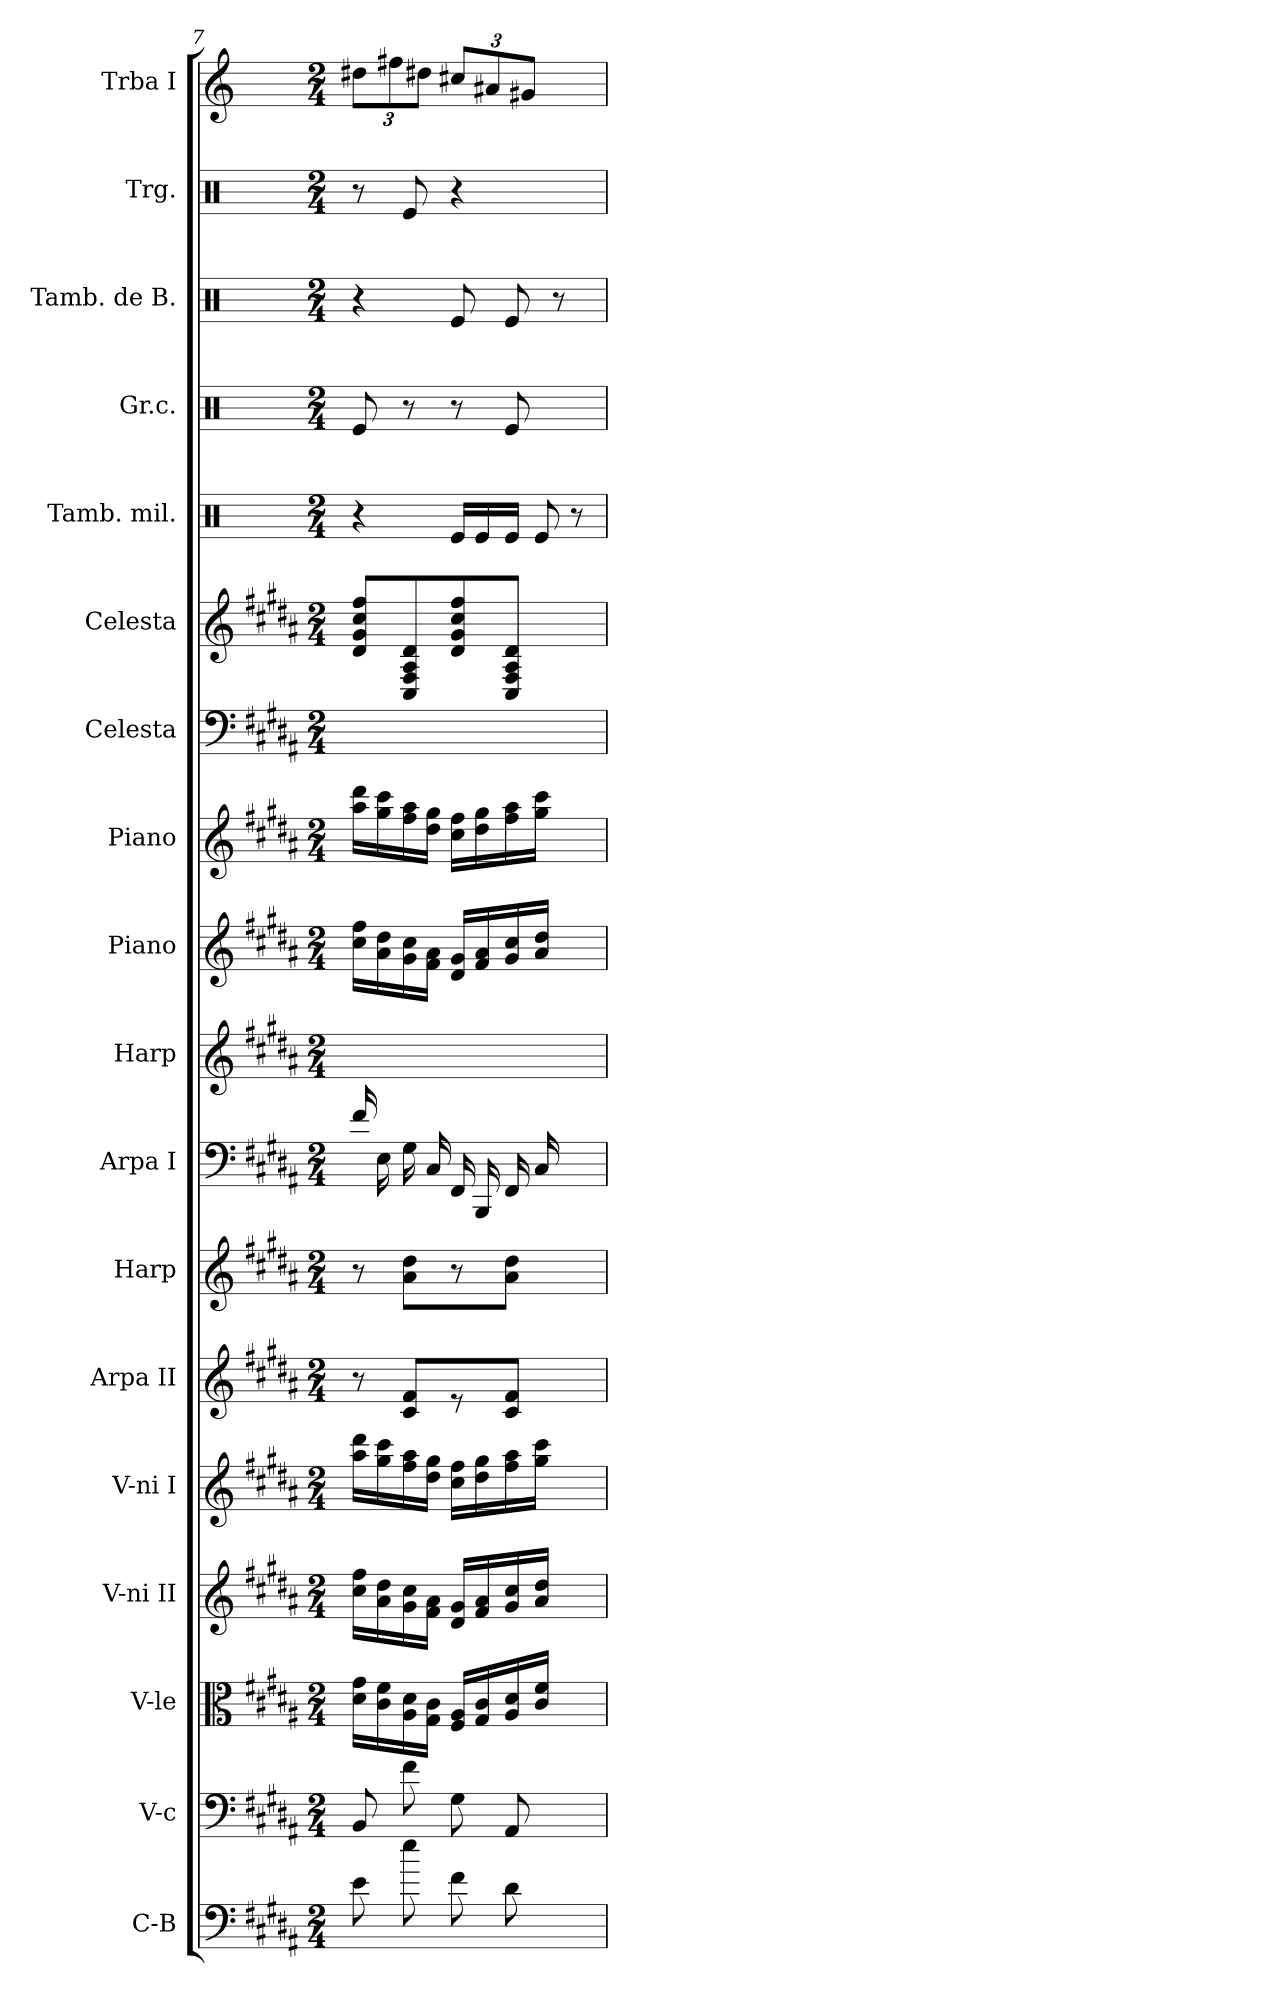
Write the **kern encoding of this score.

**kern	**kern	**kern	**kern	**kern	**kern	**kern	**kern	**kern	**kern	**kern	**kern	**kern	**kern	**kern	**kern	**kern	**kern
*part18	*part17	*part16	*part15	*part14	*part13	*part12	*part11	*part10	*part9	*part8	*part7	*part6	*part5	*part4	*part3	*part2	*part1
*staff18	*staff17	*staff16	*staff15	*staff14	*staff13	*staff12	*staff11	*staff10	*staff9	*staff8	*staff7	*staff6	*staff5	*staff4	*staff3	*staff2	*staff1
*I"C-B	*I"V-c	*I"V-le	*I"V-ni II	*I"V-ni I	*I"Arpa II	*I"Harp	*I"Arpa I	*I"Harp	*I"Piano	*I"Piano	*I"Celesta	*I"Celesta	*I"Tamb. mil.	*I"Gr.c.	*I"Tamb. de B.	*I"Trg.	*I"Trba I
*I'Cb	*I'Vc	*	*	*	*	*I'Hp	*	*I'Hp	*I'Pno	*I'Pno	*I'Clst	*I'Clst	*	*	*	*	*
*clefF4	*clefF4	*clefC3	*clefG2	*clefG2	*clefG2	*clefG2	*clefF4	*clefG2	*clefG2	*clefG2	*clefF4	*clefG2	*clefX	*clefX	*clefX	*clefX	*clefG2
*ITrd7c12	*	*	*	*	*	*	*	*	*	*	*	*	*	*	*	*	*
*k[f#c#g#d#a#]	*k[f#c#g#d#a#]	*k[f#c#g#d#a#]	*k[f#c#g#d#a#]	*k[f#c#g#d#a#]	*k[f#c#g#d#a#]	*k[f#c#g#d#a#]	*k[f#c#g#d#a#]	*k[f#c#g#d#a#]	*k[f#c#g#d#a#]	*k[f#c#g#d#a#]	*k[f#c#g#d#a#]	*k[f#c#g#d#a#]	*k[]	*k[]	*k[]	*k[]	*k[]
*M2/4	*M2/4	*M2/4	*M2/4	*M2/4	*M2/4	*M2/4	*M2/4	*M2/4	*M2/4	*M2/4	*M2/4	*M2/4	*M2/4	*M2/4	*M2/4	*M2/4	*M2/4
*	*	*	*	*	*	*	*	*	*	*	*	*	*	*	*	*	*Xbrackettup
=7	=7	=7	=7	=7	=7	=7	=7	=7	=7	=7	=7	=7	=7	=7	=7	=7	=7
8E	8BB	16d# 16g#LL	16cc# 16ff#LL	16aa# 16ddd#LL	8r	8r	16f#/	16ryy	16cc# 16ff#LL	16aa# 16ddd#LL	2ryy	8d# 8g# 8cc# 8ff#L	4r	8Re/	4r	8r	12dd#XL
.	.	16c# 16f#	16a# 16dd#	16gg# 16ccc#	.	.	16E	8.ryy	16a# 16dd#	16gg# 16ccc#	.	.	.	.	.	.	.
.	.	.	.	.	.	.	.	.	.	.	.	.	.	.	.	.	12ff#X
8e	8f#	16A# 16d#	16g# 16cc#	16ff# 16aa#	8c# 8f#L	8a# 8dd#L	16G#	.	16g# 16cc#	16ff# 16aa#	.	8C# 8F# 8A# 8d#	.	8r	.	8Re/	.
.	.	.	.	.	.	.	.	.	.	.	.	.	.	.	.	.	12dd#XJ
.	.	16G# 16c#JJ	16f# 16a#JJ	16dd# 16gg#JJ	.	.	16C#	.	16f# 16a#JJ	16dd# 16gg#JJ	.	.	.	.	.	.	.
8F#	8G#	16F# 16A#LL	16d# 16g#LL	16cc# 16ff#LL	8r	8r	16FF#	4ryy	16d# 16g#LL	16cc# 16ff#LL	.	8d# 8g# 8cc# 8ff#	16Re/LL	8r	8Re/	4r	12cc#XL
.	.	16G# 16c#	16f# 16a#	16dd# 16gg#	.	.	16BBB	.	16f# 16a#	16dd# 16gg#	.	.	16Re/	.	.	.	.
.	.	.	.	.	.	.	.	.	.	.	.	.	.	.	.	.	12a#X
8D#	8AA#	16A# 16d#	16g# 16cc#	16ff# 16aa#	8c# 8f#J	8a# 8dd#J	16FF#	.	16g# 16cc#	16ff# 16aa#	.	8C# 8F# 8A# 8d#J	16Re/JJ	8Re/	8Re/	.	.
.	.	.	.	.	.	.	.	.	.	.	.	.	.	.	.	.	12g#XJ
.	.	16c# 16f#JJ	16a# 16dd#JJ	16gg# 16ccc#JJ	.	.	16C#	.	16a# 16dd#JJ	16gg# 16ccc#JJ	.	.	8Re/	.	.	.	.
8.ryy	8.ryy	8.ryy	8.ryy	8.ryy	8.ryy	8.ryy	8.ryy	8.ryy	8.ryy	8.ryy	8.ryy	8.ryy	.	8.ryy	8r	8.ryy	8.ryy
.	.	.	.	.	.	.	.	.	.	.	.	.	8r	.	.	.	.
.	.	.	.	.	.	.	.	.	.	.	.	.	.	.	16ryy	.	.
=	=	=	=	=	=	=	=	=	=	=	=	=	=	=	=	=	=
*-	*-	*-	*-	*-	*-	*-	*-	*-	*-	*-	*-	*-	*-	*-	*-	*-	*-
